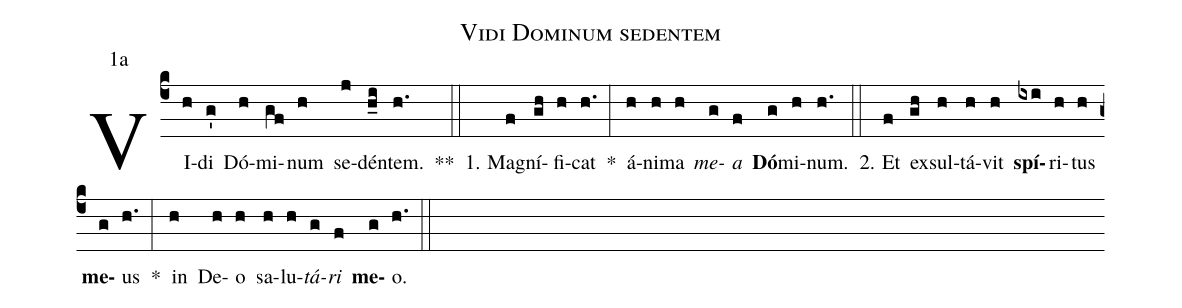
name:Vidi Dominum sedentem;
office-part:Antiphona;
mode:1;
annotation:1a;
%%
(c4) VI(h)di(g') Dó(h)mi(gf)num(h) se(j)dén(h_i)tem.(h.) **(::)
1. Ma(f)gní(gh)fi(h)cat(h.) *(:) á(h)ni(h)ma(h) <i>me</i>(g)<i>a</i>(f) <b>Dó</b>(g)mi(h)num.(h.) (::)
2. Et(f) ex(gh)sul(h)tá(h)vit(h) <b>spí</b>(ixi)ri(h)tus(h) <b>me</b>(g)us(h.) *(:) in(h) De(h)o(h) sa(h)lu(h)<i>tá</i>(g)<i>ri</i>(f) <b>me</b>(g)o.(h.) (::)
